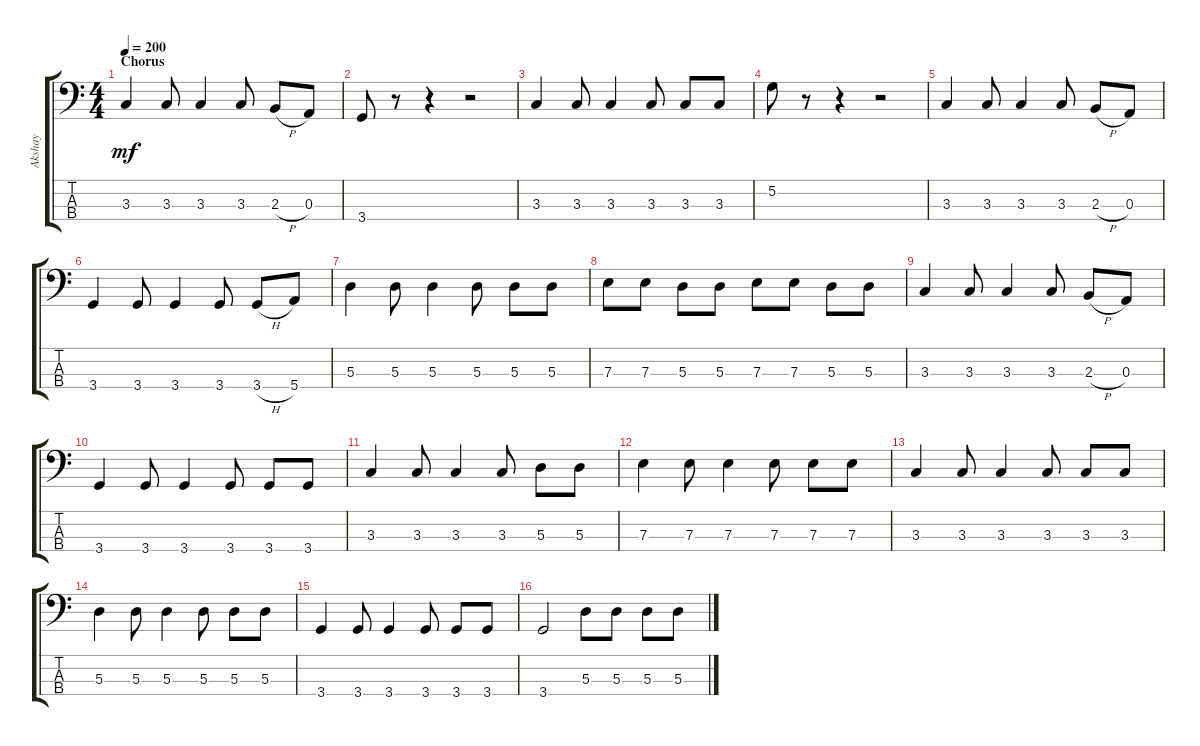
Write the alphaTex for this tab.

\track ("Akshay" "Akshay") {instrument electricbassfinger}
\staff {score tabs}
\tuning (G2 D2 A1 E1) {hide}
\ts (4 4)
\section ("" "Chorus")
\tempo 200
\clef f4
\ks c
3.3.4{dy mf} 3.3.8 3.3.4 3.3.8 2.3{h}.8 0.3.8 |
3.4.8 r.8 r.4 r.2 |
3.3.4 3.3.8 3.3.4 3.3.8 3.3.8 3.3.8 |
5.2.8 r.8 r.4 r.2 |
3.3.4 3.3.8 3.3.4 3.3.8 2.3{h}.8 0.3.8 |
3.4.4 3.4.8 3.4.4 3.4.8 3.4{h}.8 5.4.8 |
5.3.4 5.3.8 5.3.4 5.3.8 5.3.8 5.3.8 |
7.3.8 7.3.8 5.3.8 5.3.8 7.3.8 7.3.8 5.3.8 5.3.8 |
3.3.4 3.3.8 3.3.4 3.3.8 2.3{h}.8 0.3.8 |
3.4.4 3.4.8 3.4.4 3.4.8 3.4.8 3.4.8 |
3.3.4 3.3.8 3.3.4 3.3.8 5.3.8 5.3.8 |
7.3.4 7.3.8 7.3.4 7.3.8 7.3.8 7.3.8 |
3.3.4 3.3.8 3.3.4 3.3.8 3.3.8 3.3.8 |
5.3.4 5.3.8 5.3.4 5.3.8 5.3.8 5.3.8 |
3.4.4 3.4.8 3.4.4 3.4.8 3.4.8 3.4.8 |
3.4.2 5.3.8 5.3.8 5.3.8 5.3.8
